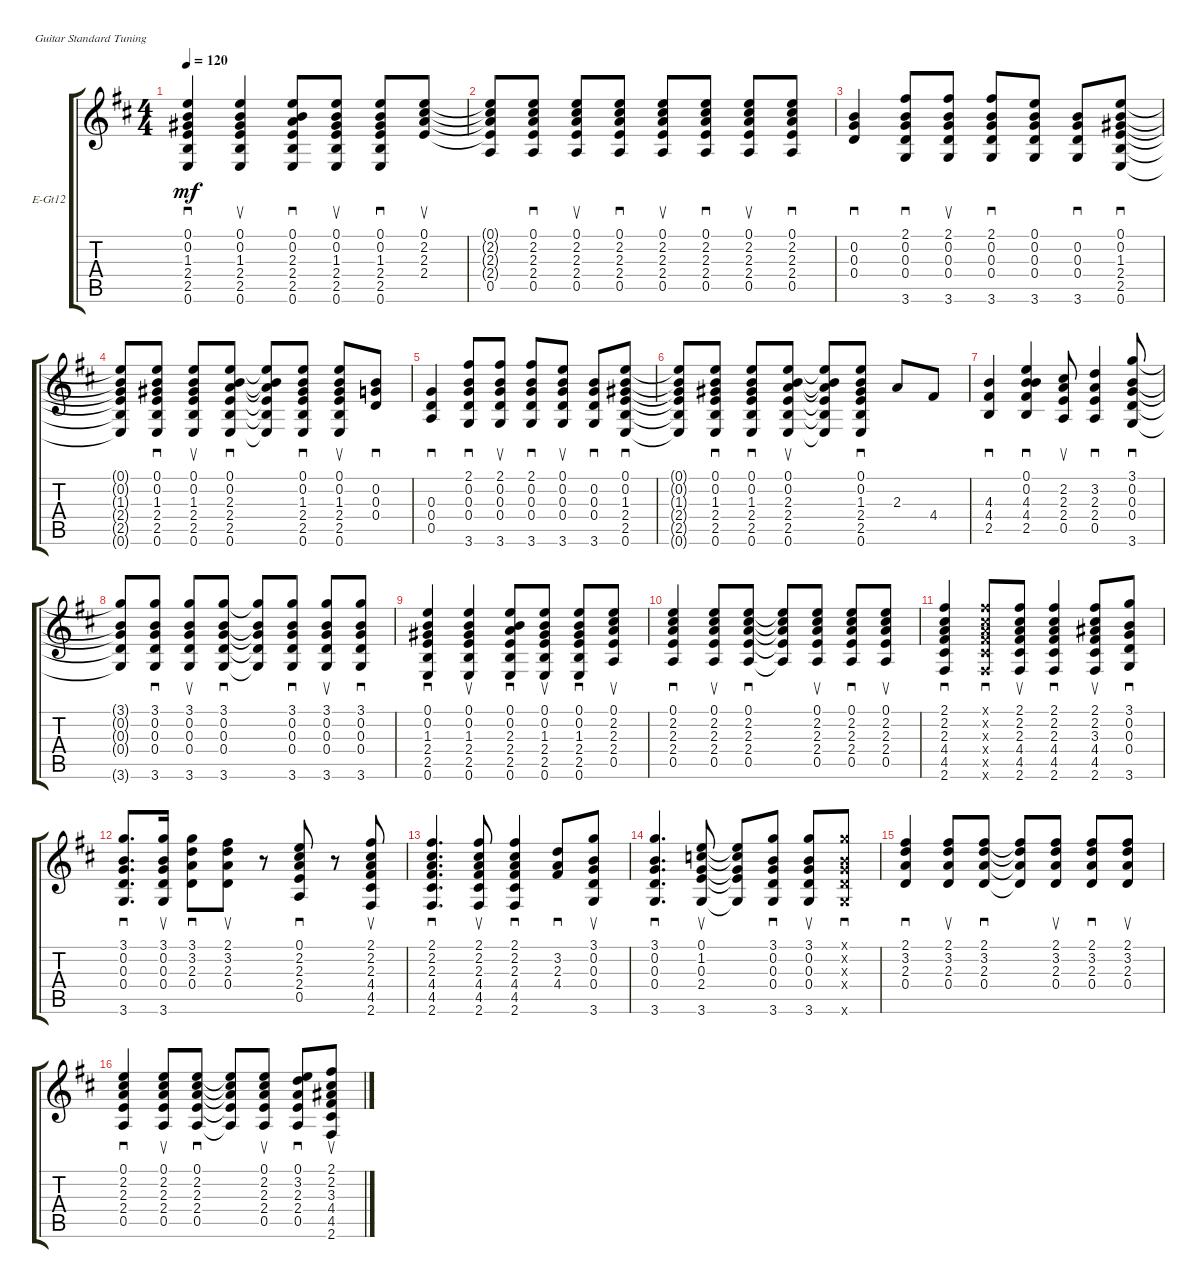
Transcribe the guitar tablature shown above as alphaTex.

\defaultSystemsLayout 4
\bracketExtendMode groupsimilarinstruments
\firstSystemTrackNameOrientation horizontal
\otherSystemsTrackNameOrientation horizontal
\track ("12 St. Electric Guitar" "E-Gt12") {instrument electricguitarclean}
\staff {score tabs}
\tuning (E4 B3 G3 D3 A2 E2)
\ts (4 4)
\tempo 120
\clef g2
\ks d
(0.1 0.2 1.3 2.4 2.5 0.6).4{sd dy mf} (2.4 1.3 0.2 0.1 0.6 2.5).4{su} (0.1 0.2 2.3 2.4 2.5 0.6).8{sd} (2.4 1.3 0.2 0.1 2.5 0.6).8{su} (0.2 1.3 0.6 2.5 2.4 0.1).8{sd} (2.4 2.3 2.2 0.1).8{su} |
(0.1{t} 2.2{t} 2.3{t} 2.4{t} 0.5).8 (2.4 2.3 2.2 0.1 0.5).8{sd} (2.4 2.3 2.2 0.1 0.5).8{su} (2.4 2.3 2.2 0.1 0.5).8{sd} (2.4 2.3 2.2 0.1 0.5).8{su} (2.4 2.3 2.2 0.1 0.5).8{sd} (2.4 2.3 2.2 0.1 0.5).8{su} (2.4 2.3 2.2 0.1 0.5).8{sd} |
(0.2 0.3 0.4).4{sd} (3.6 0.4 0.3 0.2 2.1).8{sd} (2.1 0.2 0.3 0.4 3.6).8{su} (3.6 0.4 0.3 0.2 2.1).8{sd} (0.1 0.2 0.3 0.4 3.6).8 (3.6 0.4 0.3 0.2).8{sd} (0.1 0.2 1.3 2.4 2.5 0.6).8{sd} |
(1.3{t} 2.4{t} 2.5{t} 0.6{t} 0.2{t} 0.1{t}).8 (0.1 0.6 2.5 2.4 1.3 0.2).8{sd} (0.1 0.6 2.5 2.4 1.3 0.2).8{su} (0.1 0.2 2.3 2.4 2.5 0.6).8{sd} (0.1{t} 0.2{t} 2.3{t} 2.4{t} 2.5{t} 0.6{t}).8 (0.6 0.2 0.1 1.3 2.5 2.4).8{sd} (0.6 0.1 0.2 1.3 2.4 2.5).8{su} (0.4 0.3 0.2).8{sd} |
(0.5 0.4 0.3).4{sd} (2.1 0.2 0.3 0.4 3.6).8{sd} (3.6 0.4 0.3 0.2 2.1).8{su} (2.1 0.2 0.3 0.4 3.6).8{sd} (3.6 0.4 0.3 0.2 0.1).8{su} (0.2 0.3 0.4 3.6).8{sd} (0.6 2.5 2.4 0.2 1.3 0.1).8{sd} |
(0.1{t} 0.2{t} 1.3{t} 2.4{t} 2.5{t} 0.6{t}).8 (0.6 2.5 2.4 1.3 0.2 0.1).8{sd} (0.1 0.2 0.6 2.5 2.4 1.3).8{sd} (0.1 0.2 2.3 2.4 2.5 0.6).8{su} (0.6{t} 2.5{t} 2.4{t} 2.3{t} 0.2{t} 0.1{t}).8 (0.1 0.2 1.3 2.4 2.5 0.6).8{sd} 2.3.8 4.4.8 |
(2.5 4.4 4.3).4{sd} (2.5 4.4 4.3 0.2 0.1).4{sd} (0.5 2.4 2.3 2.2).8{su} (3.2 2.3 2.4 0.5).4{sd} (3.6 0.4 0.3 0.2 3.1).8{sd} |
(3.1{t} 0.2{t} 0.3{t} 0.4{t} 3.6{t}).8 (3.6 0.4 0.3 0.2 3.1).8{sd} (3.6 0.4 0.3 0.2 3.1).8{su} (3.6 0.4 0.3 0.2 3.1).8{sd} (3.1{t} 0.2{t} 0.3{t} 0.4{t} 3.6{t}).8 (3.6 0.2 0.3 0.4 3.1).8{sd} (3.6 0.2 0.4 0.3 3.1).8{su} (3.6 0.4 0.3 0.2 3.1).8{sd} |
(0.1 0.2 1.3 2.4 2.5 0.6).4{sd} (2.4 1.3 0.2 0.1 0.6 2.5).4{su} (0.1 0.2 2.3 2.4 2.5 0.6).8{sd} (2.4 1.3 0.2 0.1 2.5 0.6).8{su} (0.2 1.3 0.6 2.5 2.4 0.1).8{sd} (2.4 2.3 2.2 0.1 0.5).8{su} |
(0.1 2.2 2.3 2.4 0.5).4{sd} (2.4 2.3 2.2 0.1 0.5).8{su} (2.4 2.3 2.2 0.1 0.5).8{sd} (2.4{t} 2.3{t} 2.2{t} 0.1{t} 0.5{t}).8 (2.4 2.3 2.2 0.1 0.5).8{su} (2.4 2.3 2.2 0.1 0.5).8{sd} (2.4 2.3 2.2 0.1 0.5).8{su} |
(2.1 2.2 2.3 4.4 4.5 2.6).4{sd} (2.6{x} 4.5{x} 4.4{x} 2.3{x} 2.2{x} 2.1{x}).8{sd} (2.1 2.2 2.3 4.4 4.5 2.6).8{su} (2.6 4.5 4.4 2.3 2.2 2.1).4{sd} (2.1 2.2 3.3 4.4 4.5 2.6).8{su} (3.6 0.4 0.3 0.2 3.1).8{sd} |
(3.1 0.2 0.3 0.4 3.6).8{d sd} (3.6 0.4 0.3 0.2 3.1).16{su} (3.1 3.2 2.3 0.4).8{sd} (0.4 2.3 3.2 2.1).8{su} r.8 (0.1 2.2 2.3 2.4 0.5).8{sd} r.8 (2.6 4.5 4.4 2.3 2.2 2.1).8{su} |
(2.6 4.5 4.4 2.3 2.2 2.1).4{d sd} (2.1 2.2 2.3 4.4 4.5 2.6).8{su} (2.6 4.5 4.4 2.3 2.2 2.1).4{sd} (3.2 2.3 4.4).8{sd} (3.6 0.4 0.3 0.2 3.1).8{su} |
(3.1 0.2 0.3 0.4 3.6).4{d sd} (3.6 2.4 0.3 1.2 0.1).8{su} (2.4{t} 0.3{t} 1.2{t} 0.1{t} 3.6{t}).8 (3.6 0.4 0.3 0.2 3.1).8{sd} (3.6 0.4 0.3 0.2 3.1).8{su} (3.6{x} 0.4{x} 0.3{x} 0.2{x} 3.1{x}).8{sd} |
(0.4 2.3 3.2 2.1).4{sd} (2.1 3.2 2.3 0.4).8{su} (2.1 3.2 2.3 0.4).8{sd} (2.1{t} 3.2{t} 2.3{t} 0.4{t}).8 (2.1 3.2 2.3 0.4).8{su} (2.1 3.2 2.3 0.4).8{sd} (2.1 3.2 2.3 0.4).8{su} |
(0.1 2.2 2.3 2.4 0.5).4{sd} (0.5 2.4 2.3 2.2 0.1).8{su} (0.1 2.2 2.3 2.4 0.5).8{sd} (0.1{t} 0.5{t} 2.4{t} 2.2{t} 2.3{t}).8 (0.1 2.2 2.3 2.4 0.5).8{su} (0.5 2.4 2.3 3.2 0.1).8{sd} (2.1 2.2 3.3 4.4 4.5 2.6).8{su}
